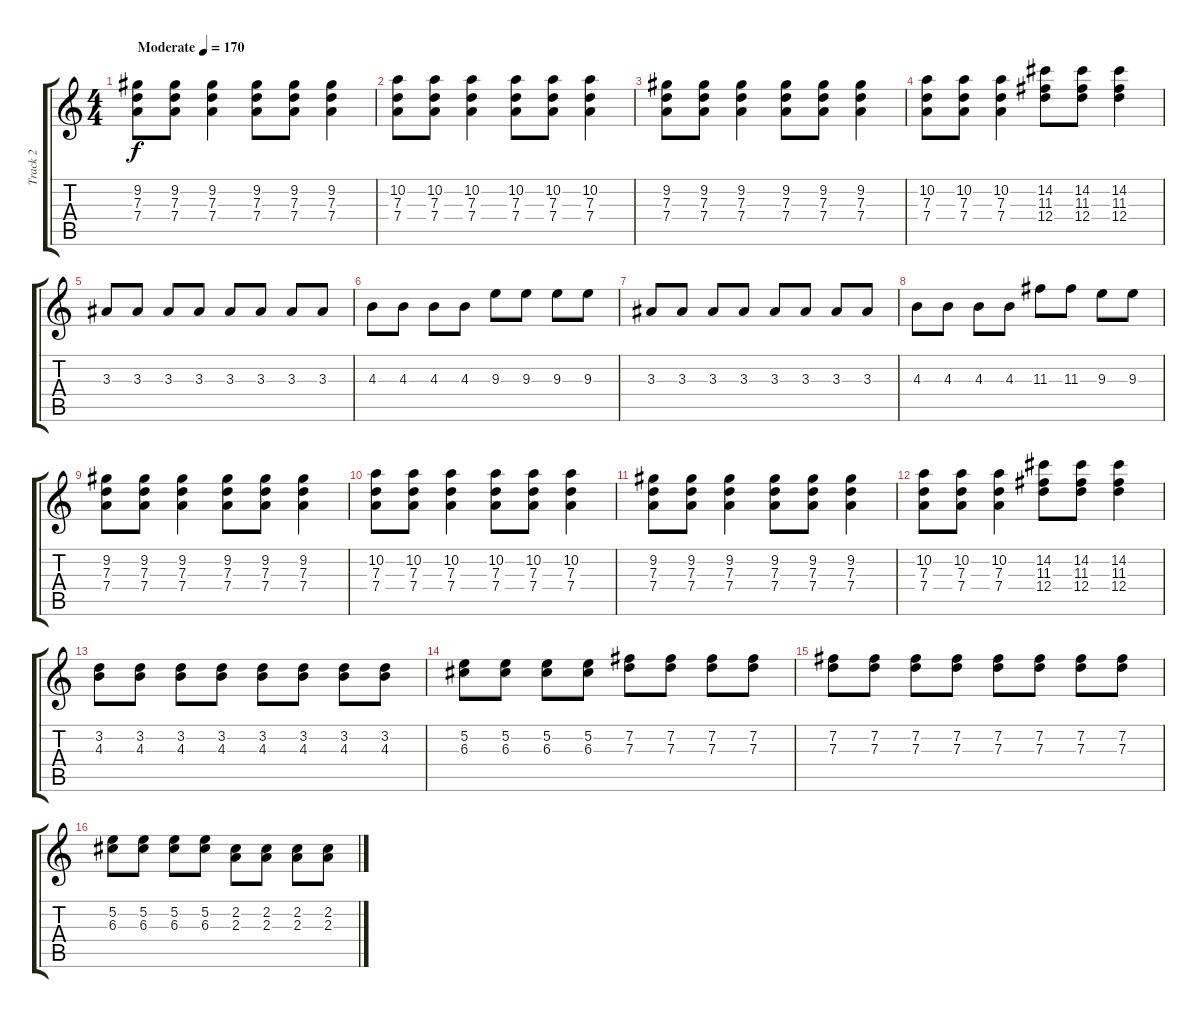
\track ("Track 2" "Track 2") {instrument overdrivenguitar}
\staff {score tabs}
\tuning (E4 B3 G3 D3 A2 D2) {hide}
\ts (4 4)
\tempo (170 "Moderate")
\clef g2
\ks c
(9.2 7.3 7.4).8{dy f instrument overdrivenguitar} (9.2 7.3 7.4).8 (9.2 7.3 7.4).4 (9.2 7.3 7.4).8 (9.2 7.3 7.4).8 (9.2 7.3 7.4).4 |
(10.2 7.3 7.4).8 (10.2 7.3 7.4).8 (10.2 7.3 7.4).4 (10.2 7.3 7.4).8 (10.2 7.3 7.4).8 (10.2 7.3 7.4).4 |
(9.2 7.3 7.4).8 (9.2 7.3 7.4).8 (9.2 7.3 7.4).4 (9.2 7.3 7.4).8 (9.2 7.3 7.4).8 (9.2 7.3 7.4).4 |
(10.2 7.3 7.4).8 (10.2 7.3 7.4).8 (10.2 7.3 7.4).4 (14.2 11.3 12.4).8 (14.2 11.3 12.4).8 (14.2 11.3 12.4).4 |
3.3.8 3.3.8 3.3.8 3.3.8 3.3.8 3.3.8 3.3.8 3.3.8 |
4.3.8 4.3.8 4.3.8 4.3.8 9.3.8 9.3.8 9.3.8 9.3.8 |
3.3.8 3.3.8 3.3.8 3.3.8 3.3.8 3.3.8 3.3.8 3.3.8 |
4.3.8 4.3.8 4.3.8 4.3.8 11.3.8 11.3.8 9.3.8 9.3.8 |
(9.2 7.3 7.4).8 (9.2 7.3 7.4).8 (9.2 7.3 7.4).4 (9.2 7.3 7.4).8 (9.2 7.3 7.4).8 (9.2 7.3 7.4).4 |
(10.2 7.3 7.4).8 (10.2 7.3 7.4).8 (10.2 7.3 7.4).4 (10.2 7.3 7.4).8 (10.2 7.3 7.4).8 (10.2 7.3 7.4).4 |
(9.2 7.3 7.4).8 (9.2 7.3 7.4).8 (9.2 7.3 7.4).4 (9.2 7.3 7.4).8 (9.2 7.3 7.4).8 (9.2 7.3 7.4).4 |
(10.2 7.3 7.4).8 (10.2 7.3 7.4).8 (10.2 7.3 7.4).4 (14.2 11.3 12.4).8 (14.2 11.3 12.4).8 (14.2 11.3 12.4).4 |
(3.2 4.3).8 (3.2 4.3).8 (3.2 4.3).8 (3.2 4.3).8 (3.2 4.3).8 (3.2 4.3).8 (3.2 4.3).8 (3.2 4.3).8 |
(5.2 6.3).8 (5.2 6.3).8 (5.2 6.3).8 (5.2 6.3).8 (7.2 7.3).8 (7.2 7.3).8 (7.2 7.3).8 (7.2 7.3).8 |
(7.2 7.3).8 (7.2 7.3).8 (7.2 7.3).8 (7.2 7.3).8 (7.2 7.3).8 (7.2 7.3).8 (7.2 7.3).8 (7.2 7.3).8 |
(5.2 6.3).8 (5.2 6.3).8 (5.2 6.3).8 (5.2 6.3).8 (2.2 2.3).8 (2.2 2.3).8 (2.2 2.3).8 (2.2 2.3).8
